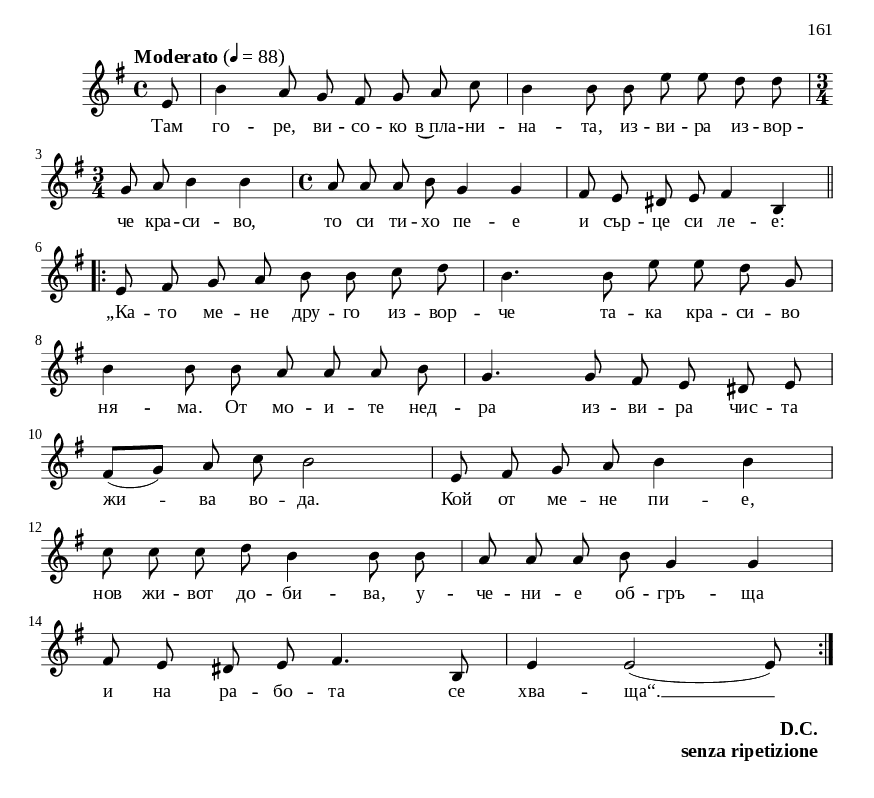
\version "2.24.4"

% include paper part and global functions
\include "include/globals.ily"

\bookpart {
  \label #'ref177
  \tocItem \markup "Изворче"
  \include "include/bookpart-paper.ily"
  \paper {
      print-first-page-number = ##t
      bookpart-level-page-numbering = ##t
  print-page-number = ##t
      first-page-number = #161
}
\score {
    \include "include/score-layout.ily"

    \new Voice \absolute {
      \clef treble
      \key e \minor
      \time 4/4
      \tempoFunc "Moderato" 4 "88"
      \autoBeamOff
      \partial 8
      e'8 | % 2
      b'4  a'8  g'8  fis'8  g'8
      a'8 c''8 | % 3
      b'4 b'8 b'8 e''8
      e''8 d''8 d''8 | % 4
      \time 3/4  |  \break % 4
      g'8  a'8 b'4 b'4 | % 5
      \time 4/4  | % 5
      a'8  a'8  a'8 b'8  g'4
      g'4 | % 6
      fis'8  e'8  dis'8  e'8  fis'4
      b4 \break | % 7
      \bar ".|:-||"
      e'8  fis'8  g'8  a'8 b'8
      b'8 c''8 d''8 | % 8
      b'4. b'8 e''8 e''8
      d''8  g'8 \break | % 9
      b'4 b'8 b'8  a'8  a'8
      a'8 b'8 |
      g'4.  g'8  fis'8  e'8  dis'8
      e'8 \break | % 11
      fis'8 ( [  g'8 ] )   a'8 c''8
      b'2 | % 12
      e'8  fis'8  g'8  a'8 b'4
      b'4 \break | % 13
      c''8 c''8 c''8 d''8
      b'4 b'8 b'8 | % 14
      a'8  a'8  a'8 b'8  g'4
      g'4 \break | % 15
      fis'8  e'8  dis'8  e'8  fis'4.
      b8 | % 16
      e'4  e'2 (e'8)
      \bar ":|."
    }

    \addlyrics {
      Там го -- ре, ви -- со -- ко в~пла
      -- ни -- на -- та, из -- ви -- ра из --
      вор -- че кра -- си -- во, то си
      ти -- хо пе -- е и сър -- це си
      ле -- е: „Ка -- то ме -- не дру --
      го из -- вор -- че та -- ка кра --
      си -- во ня -- ма. От мо -- и -- те
      нед -- ра из -- ви -- ра чис -- та
      жи -- ва во -- да. Кой от ме --
      не пи -- е, нов жи -- вот до -- би
      -- ва, у -- че -- ни -- е об -- гръ --
      ща и на ра -- бо -- та се хва --
      ща“. __}

      \header {
        title = \titleFunc #'ref_desc_16 "Изворче" "Izvorče"
      }

      \midi{}
    } % score

    \markup \dc-two "D.C.""senza ripetizione"


  } % bookpart


